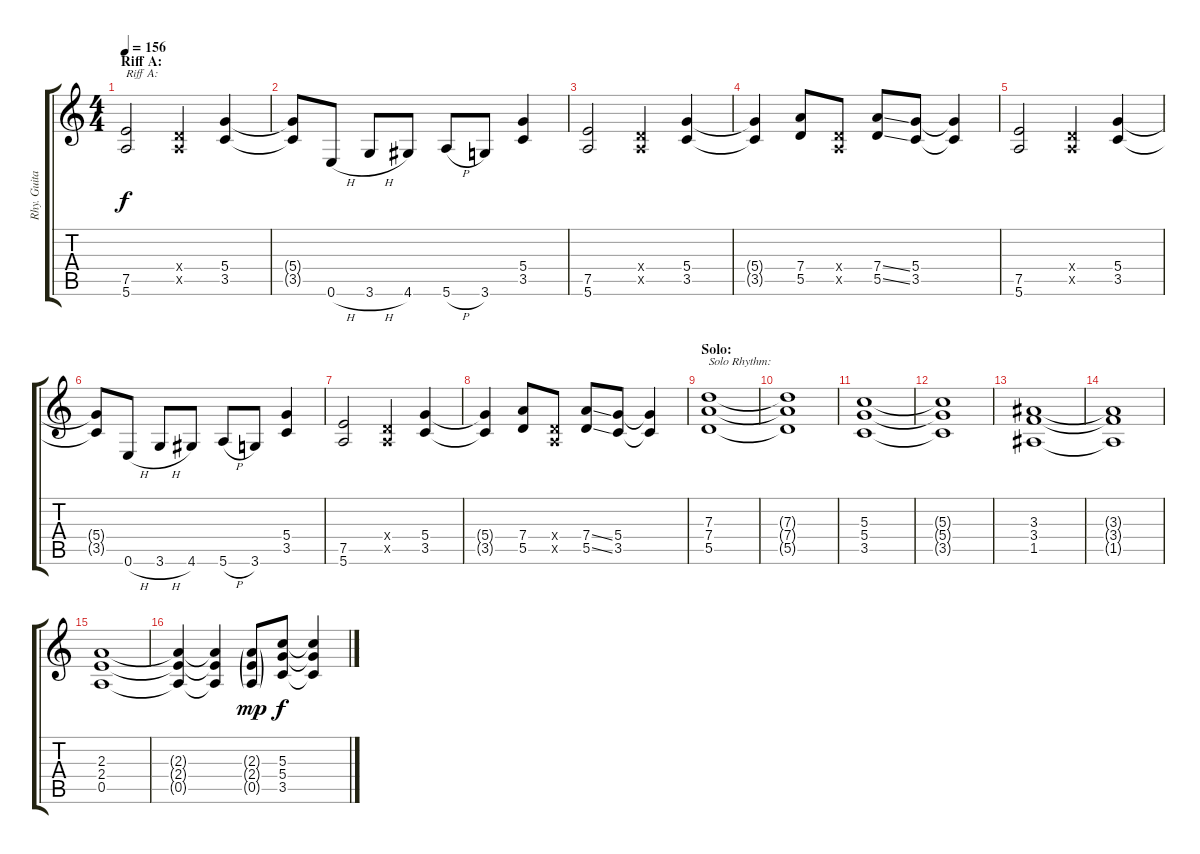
\track ("Rhy. Guitar 2" "Rhy. Guita") {instrument distortionguitar}
\staff {score tabs}
\tuning (E4 B3 G3 D3 A2 E2) {hide}
\ts (4 4)
\section ("" "Riff A:")
\tempo 156
\clef g2
\ks c
(7.5 5.6).2{txt "Riff A:" dy f} (0.4{x} 0.5{x}).4 (5.4 3.5).4 |
(5.4{t} 3.5{t}).8 0.6{h}.8 3.6{h}.8 4.6.8 5.6{h}.8 3.6.8 (5.4 3.5).4 |
(7.5 5.6).2 (0.4{x} 0.5{x}).4 (5.4 3.5).4 |
(5.4{t} 3.5{t}).4 (7.4 5.5).8 (0.4{x} 0.5{x}).8 (7.4{ss} 5.5{ss}).8 (5.4 3.5).8 (5.4{t} 3.5{t}).4 |
(7.5 5.6).2 (0.4{x} 0.5{x}).4 (5.4 3.5).4 |
(5.4{t} 3.5{t}).8 0.6{h}.8 3.6{h}.8 4.6.8 5.6{h}.8 3.6.8 (5.4 3.5).4 |
(7.5 5.6).2 (0.4{x} 0.5{x}).4 (5.4 3.5).4 |
(5.4{t} 3.5{t}).4 (7.4 5.5).8 (0.4{x} 0.5{x}).8 (7.4{ss} 5.5{ss}).8 (5.4 3.5).8 (5.4{t} 3.5{t}).4 |
\section ("" "Solo:")
(7.3 7.4 5.5).1{txt "Solo Rhythm:"} |
(7.3{t} 7.4{t} 5.5{t}).1 |
(5.3 5.4 3.5).1 |
(5.3{t} 5.4{t} 3.5{t}).1 |
(3.3 3.4 1.5).1 |
(3.3{t} 3.4{t} 1.5{t}).1 |
(2.3 2.4 0.5).1 |
(2.3{t} 2.4{t} 0.5{t}).4 (2.3{t} 2.4{t} 0.5{t}).4 (2.3{g} 2.4{g} 0.5{g}).8{dy mp} (5.3 5.4 3.5).8{dy f} (5.3{t} 5.4{t} 3.5{t}).4
